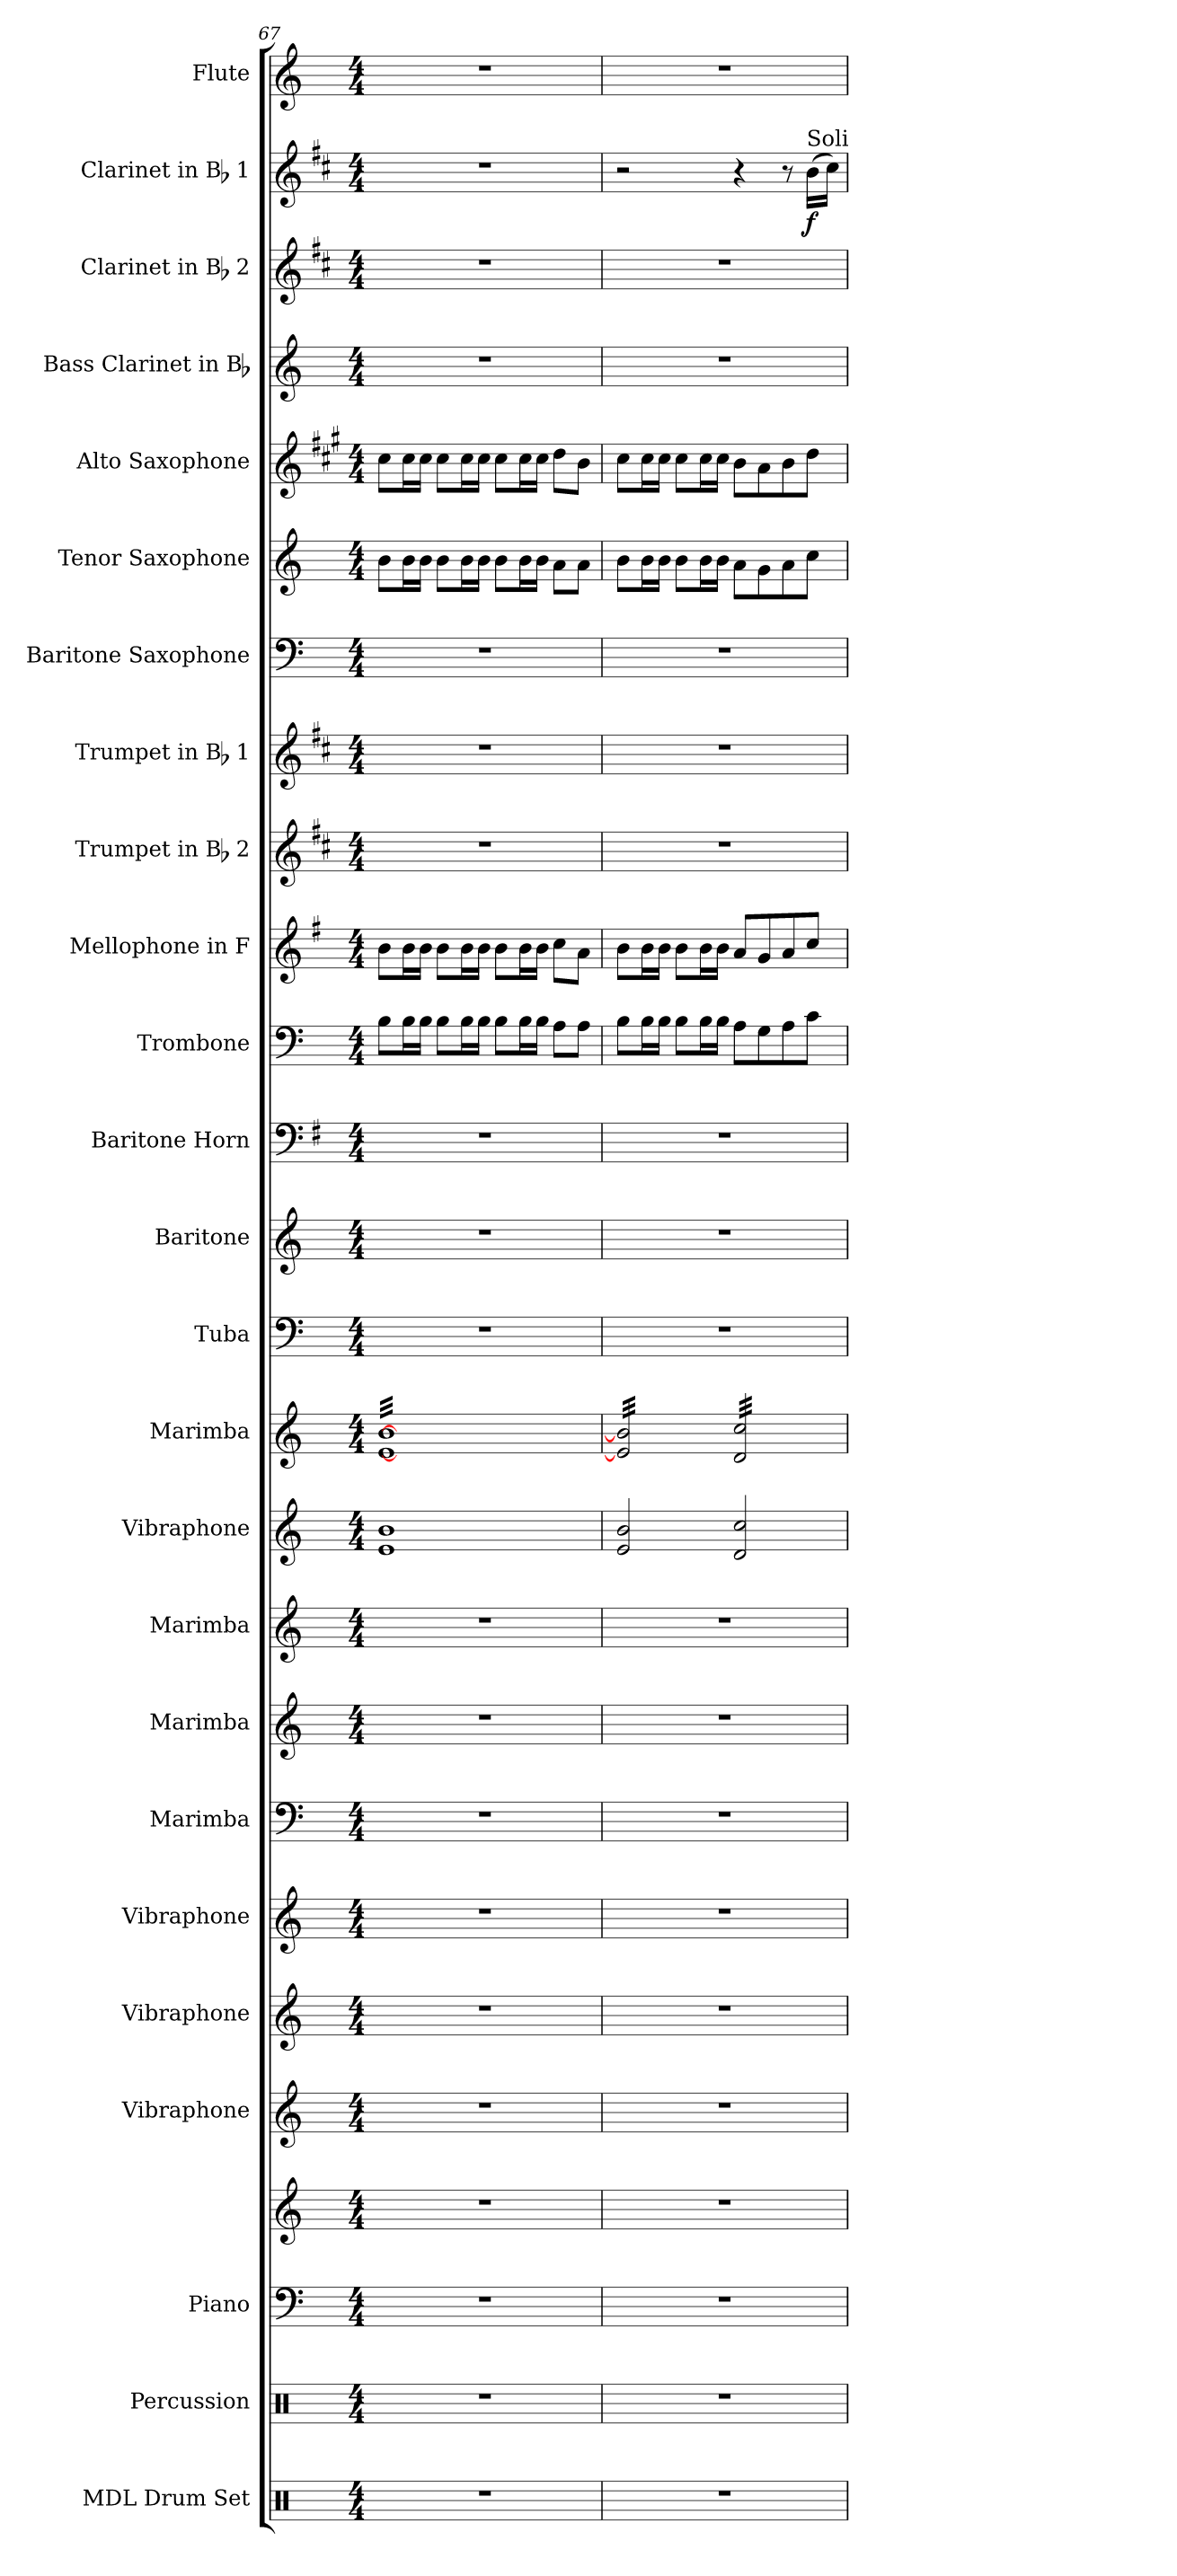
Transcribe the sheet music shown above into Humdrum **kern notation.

**kern	**kern	**kern	**kern	**kern	**kern	**kern	**kern	**kern	**kern	**kern	**kern	**kern	**kern	**kern	**kern	**kern	**kern	**kern	**kern	**kern	**kern	**kern	**kern	**kern	**dynam	**kern
*part25	*part24	*part23	*part23	*part22	*part21	*part20	*part19	*part18	*part17	*part16	*part15	*part14	*part13	*part12	*part11	*part10	*part9	*part8	*part7	*part6	*part5	*part4	*part3	*part2	*part2	*part1
*staff26	*staff25	*staff24	*staff23	*staff22	*staff21	*staff20	*staff19	*staff18	*staff17	*staff16	*staff15	*staff14	*staff13	*staff12	*staff11	*staff10	*staff9	*staff8	*staff7	*staff6	*staff5	*staff4	*staff3	*staff2	*staff2	*staff1
*I"MDL Drum Set	*I"Percussion	*I"Piano	*	*I"Vibraphone	*I"Vibraphone	*I"Vibraphone	*I"Marimba	*I"Marimba	*I"Marimba	*I"Vibraphone	*I"Marimba	*I"Tuba	*I"Baritone	*I"Baritone Horn	*I"Trombone	*I"Mellophone in F	*I"Trumpet in Bb 2	*I"Trumpet in Bb 1	*I"Baritone Saxophone	*I"Tenor Saxophone	*I"Alto Saxophone	*I"Bass Clarinet in Bb	*I"Clarinet in Bb 2	*I"Clarinet in Bb 1	*	*I"Flute
*I'D. S.	*I'Perc.	*I'Pno.	*	*I'Vib.	*I'Vib.	*I'Vib.	*I'Mrm.	*I'Mrm.	*I'Mrm.	*I'Vib.	*I'Mar.	*I'Tba.	*I'Bar.	*I'Bar. Hn.	*I'Tbn.	*I'Mln.	*I'Tpt. 2	*I'Tpt. 1	*I'Bari. Sax.	*I'Ten. Sax.	*I'Alto Sax.	*I'B. Cl.	*I'Cl. 2	*I'Cl. 1	*	*I'Fl.
*clefX	*clefX	*clefF4	*clefG2	*clefG2	*clefG2	*clefG2	*clefF4	*clefG2	*clefG2	*clefG2	*clefG2	*clefF4	*clefG2	*clefF4	*clefF4	*clefG2	*clefG2	*clefG2	*clefF4	*clefG2	*clefG2	*clefG2	*clefG2	*clefG2	*	*clefG2
*	*	*	*	*	*	*	*	*	*	*	*	*	*ITrd8c14	*ITrd4c7	*	*ITrd4c7	*ITrd1c2	*ITrd1c2	*ITrd12c21	*ITrd8c14	*ITrd5c9	*ITrd8c14	*ITrd1c2	*ITrd1c2	*	*
*k[]	*k[]	*k[]	*k[]	*k[]	*k[]	*k[]	*k[]	*k[]	*k[]	*k[]	*k[]	*k[]	*k[]	*k[]	*k[]	*k[]	*k[]	*k[]	*k[]	*k[]	*k[]	*k[]	*k[]	*k[]	*	*k[]
*M4/4	*M4/4	*M4/4	*M4/4	*M4/4	*M4/4	*M4/4	*M4/4	*M4/4	*M4/4	*M4/4	*M4/4	*M4/4	*M4/4	*M4/4	*M4/4	*M4/4	*M4/4	*M4/4	*M4/4	*M4/4	*M4/4	*M4/4	*M4/4	*M4/4	*	*M4/4
=67	=67	=67	=67	=67	=67	=67	=67	=67	=67	=67	=67	=67	=67	=67	=67	=67	=67	=67	=67	=67	=67	=67	=67	=67	=67	=67
*	*	*	*	*	*	*	*	*	*	*	*tremolo	*	*	*	*	*	*	*	*	*	*	*	*	*	*	*
1r	1r	1r	1r	1r	1r	1r	1r	1r	1r	1e 1b	[32e [32bLLL	1r	1r	1r	8B\L	8e\L	1r	1r	1r	8B\L	8e\L	1r	1r	1r	.	1r
.	.	.	.	.	.	.	.	.	.	.	32e 32b	.	.	.	.	.	.	.	.	.	.	.	.	.	.	.
.	.	.	.	.	.	.	.	.	.	.	32e 32b	.	.	.	.	.	.	.	.	.	.	.	.	.	.	.
.	.	.	.	.	.	.	.	.	.	.	32e 32b	.	.	.	.	.	.	.	.	.	.	.	.	.	.	.
.	.	.	.	.	.	.	.	.	.	.	32e 32b	.	.	.	16B\L	16e\L	.	.	.	16B\L	16e\L	.	.	.	.	.
.	.	.	.	.	.	.	.	.	.	.	32e 32b	.	.	.	.	.	.	.	.	.	.	.	.	.	.	.
.	.	.	.	.	.	.	.	.	.	.	32e 32b	.	.	.	16B\JJ	16e\JJ	.	.	.	16B\JJ	16e\JJ	.	.	.	.	.
.	.	.	.	.	.	.	.	.	.	.	32e 32b	.	.	.	.	.	.	.	.	.	.	.	.	.	.	.
.	.	.	.	.	.	.	.	.	.	.	32e 32b	.	.	.	8B\L	8e\L	.	.	.	8B\L	8e\L	.	.	.	.	.
.	.	.	.	.	.	.	.	.	.	.	32e 32b	.	.	.	.	.	.	.	.	.	.	.	.	.	.	.
.	.	.	.	.	.	.	.	.	.	.	32e 32b	.	.	.	.	.	.	.	.	.	.	.	.	.	.	.
.	.	.	.	.	.	.	.	.	.	.	32e 32b	.	.	.	.	.	.	.	.	.	.	.	.	.	.	.
.	.	.	.	.	.	.	.	.	.	.	32e 32b	.	.	.	16B\L	16e\L	.	.	.	16B\L	16e\L	.	.	.	.	.
.	.	.	.	.	.	.	.	.	.	.	32e 32b	.	.	.	.	.	.	.	.	.	.	.	.	.	.	.
.	.	.	.	.	.	.	.	.	.	.	32e 32b	.	.	.	16B\JJ	16e\JJ	.	.	.	16B\JJ	16e\JJ	.	.	.	.	.
.	.	.	.	.	.	.	.	.	.	.	32e 32b	.	.	.	.	.	.	.	.	.	.	.	.	.	.	.
.	.	.	.	.	.	.	.	.	.	.	32e 32b	.	.	.	8B\L	8e\L	.	.	.	8B\L	8e\L	.	.	.	.	.
.	.	.	.	.	.	.	.	.	.	.	32e 32b	.	.	.	.	.	.	.	.	.	.	.	.	.	.	.
.	.	.	.	.	.	.	.	.	.	.	32e 32b	.	.	.	.	.	.	.	.	.	.	.	.	.	.	.
.	.	.	.	.	.	.	.	.	.	.	32e 32b	.	.	.	.	.	.	.	.	.	.	.	.	.	.	.
.	.	.	.	.	.	.	.	.	.	.	32e 32b	.	.	.	16B\L	16e\L	.	.	.	16B\L	16e\L	.	.	.	.	.
.	.	.	.	.	.	.	.	.	.	.	32e 32b	.	.	.	.	.	.	.	.	.	.	.	.	.	.	.
.	.	.	.	.	.	.	.	.	.	.	32e 32b	.	.	.	16B\JJ	16e\JJ	.	.	.	16B\JJ	16e\JJ	.	.	.	.	.
.	.	.	.	.	.	.	.	.	.	.	32e 32b	.	.	.	.	.	.	.	.	.	.	.	.	.	.	.
.	.	.	.	.	.	.	.	.	.	.	32e 32b	.	.	.	8A\L	8f\L	.	.	.	8A\L	8f\L	.	.	.	.	.
.	.	.	.	.	.	.	.	.	.	.	32e 32b	.	.	.	.	.	.	.	.	.	.	.	.	.	.	.
.	.	.	.	.	.	.	.	.	.	.	32e 32b	.	.	.	.	.	.	.	.	.	.	.	.	.	.	.
.	.	.	.	.	.	.	.	.	.	.	32e 32b	.	.	.	.	.	.	.	.	.	.	.	.	.	.	.
.	.	.	.	.	.	.	.	.	.	.	32e 32b	.	.	.	8A\J	8d\J	.	.	.	8A\J	8d\J	.	.	.	.	.
.	.	.	.	.	.	.	.	.	.	.	32e 32b	.	.	.	.	.	.	.	.	.	.	.	.	.	.	.
.	.	.	.	.	.	.	.	.	.	.	32e 32b	.	.	.	.	.	.	.	.	.	.	.	.	.	.	.
.	.	.	.	.	.	.	.	.	.	.	32e 32bJJJ	.	.	.	.	.	.	.	.	.	.	.	.	.	.	.
=68	=68	=68	=68	=68	=68	=68	=68	=68	=68	=68	=68	=68	=68	=68	=68	=68	=68	=68	=68	=68	=68	=68	=68	=68	=68	=68
1r	1r	1r	1r	1r	1r	1r	1r	1r	1r	2e/ 2b/	32e/] 32b/]LLL	1r	1r	1r	8B\L	8e\L	1r	1r	1r	8B\L	8e\L	1r	1r	2r	.	1r
.	.	.	.	.	.	.	.	.	.	.	32e/ 32b/	.	.	.	.	.	.	.	.	.	.	.	.	.	.	.
.	.	.	.	.	.	.	.	.	.	.	32e/ 32b/	.	.	.	.	.	.	.	.	.	.	.	.	.	.	.
.	.	.	.	.	.	.	.	.	.	.	32e/ 32b/	.	.	.	.	.	.	.	.	.	.	.	.	.	.	.
.	.	.	.	.	.	.	.	.	.	.	32e/ 32b/	.	.	.	16B\L	16e\L	.	.	.	16B\L	16e\L	.	.	.	.	.
.	.	.	.	.	.	.	.	.	.	.	32e/ 32b/	.	.	.	.	.	.	.	.	.	.	.	.	.	.	.
.	.	.	.	.	.	.	.	.	.	.	32e/ 32b/	.	.	.	16B\JJ	16e\JJ	.	.	.	16B\JJ	16e\JJ	.	.	.	.	.
.	.	.	.	.	.	.	.	.	.	.	32e/ 32b/	.	.	.	.	.	.	.	.	.	.	.	.	.	.	.
.	.	.	.	.	.	.	.	.	.	.	32e/ 32b/	.	.	.	8B\L	8e\L	.	.	.	8B\L	8e\L	.	.	.	.	.
.	.	.	.	.	.	.	.	.	.	.	32e/ 32b/	.	.	.	.	.	.	.	.	.	.	.	.	.	.	.
.	.	.	.	.	.	.	.	.	.	.	32e/ 32b/	.	.	.	.	.	.	.	.	.	.	.	.	.	.	.
.	.	.	.	.	.	.	.	.	.	.	32e/ 32b/	.	.	.	.	.	.	.	.	.	.	.	.	.	.	.
.	.	.	.	.	.	.	.	.	.	.	32e/ 32b/	.	.	.	16B\L	16e\L	.	.	.	16B\L	16e\L	.	.	.	.	.
.	.	.	.	.	.	.	.	.	.	.	32e/ 32b/	.	.	.	.	.	.	.	.	.	.	.	.	.	.	.
.	.	.	.	.	.	.	.	.	.	.	32e/ 32b/	.	.	.	16B\JJ	16e\JJ	.	.	.	16B\JJ	16e\JJ	.	.	.	.	.
.	.	.	.	.	.	.	.	.	.	.	32e/ 32b/JJJ	.	.	.	.	.	.	.	.	.	.	.	.	.	.	.
.	.	.	.	.	.	.	.	.	.	2d/ 2cc/	32d/ 32cc/LLL	.	.	.	8A\L	8d/L	.	.	.	8A\L	8d\L	.	.	4r	.	.
.	.	.	.	.	.	.	.	.	.	.	32d/ 32cc/	.	.	.	.	.	.	.	.	.	.	.	.	.	.	.
.	.	.	.	.	.	.	.	.	.	.	32d/ 32cc/	.	.	.	.	.	.	.	.	.	.	.	.	.	.	.
.	.	.	.	.	.	.	.	.	.	.	32d/ 32cc/	.	.	.	.	.	.	.	.	.	.	.	.	.	.	.
.	.	.	.	.	.	.	.	.	.	.	32d/ 32cc/	.	.	.	8G\	8c/	.	.	.	8G\	8c\	.	.	.	.	.
.	.	.	.	.	.	.	.	.	.	.	32d/ 32cc/	.	.	.	.	.	.	.	.	.	.	.	.	.	.	.
.	.	.	.	.	.	.	.	.	.	.	32d/ 32cc/	.	.	.	.	.	.	.	.	.	.	.	.	.	.	.
.	.	.	.	.	.	.	.	.	.	.	32d/ 32cc/	.	.	.	.	.	.	.	.	.	.	.	.	.	.	.
.	.	.	.	.	.	.	.	.	.	.	32d/ 32cc/	.	.	.	8A\	8d/	.	.	.	8A\	8d\	.	.	8r	.	.
.	.	.	.	.	.	.	.	.	.	.	32d/ 32cc/	.	.	.	.	.	.	.	.	.	.	.	.	.	.	.
.	.	.	.	.	.	.	.	.	.	.	32d/ 32cc/	.	.	.	.	.	.	.	.	.	.	.	.	.	.	.
.	.	.	.	.	.	.	.	.	.	.	32d/ 32cc/	.	.	.	.	.	.	.	.	.	.	.	.	.	.	.
!	!	!	!	!	!	!	!	!	!	!	!	!	!	!	!	!	!	!	!	!	!	!	!	!LO:TX:a:t=Soli	!	!
!	!	!	!	!	!	!	!	!	!	!	!	!	!	!	!	!	!	!	!	!	!	!	!	!	!LO:DY:b	!
.	.	.	.	.	.	.	.	.	.	.	32d/ 32cc/	.	.	.	8c\J	8f/J	.	.	.	8c\J	8f\J	.	.	(>16a\LL	f	.
.	.	.	.	.	.	.	.	.	.	.	32d/ 32cc/	.	.	.	.	.	.	.	.	.	.	.	.	.	.	.
.	.	.	.	.	.	.	.	.	.	.	32d/ 32cc/	.	.	.	.	.	.	.	.	.	.	.	.	16b\JJ)	.	.
.	.	.	.	.	.	.	.	.	.	.	32d/ 32cc/JJJ	.	.	.	.	.	.	.	.	.	.	.	.	.	.	.
*	*	*	*	*	*	*	*	*	*	*	*Xtremolo	*	*	*	*	*	*	*	*	*	*	*	*	*	*	*
=	=	=	=	=	=	=	=	=	=	=	=	=	=	=	=	=	=	=	=	=	=	=	=	=	=	=
*-	*-	*-	*-	*-	*-	*-	*-	*-	*-	*-	*-	*-	*-	*-	*-	*-	*-	*-	*-	*-	*-	*-	*-	*-	*-	*-
